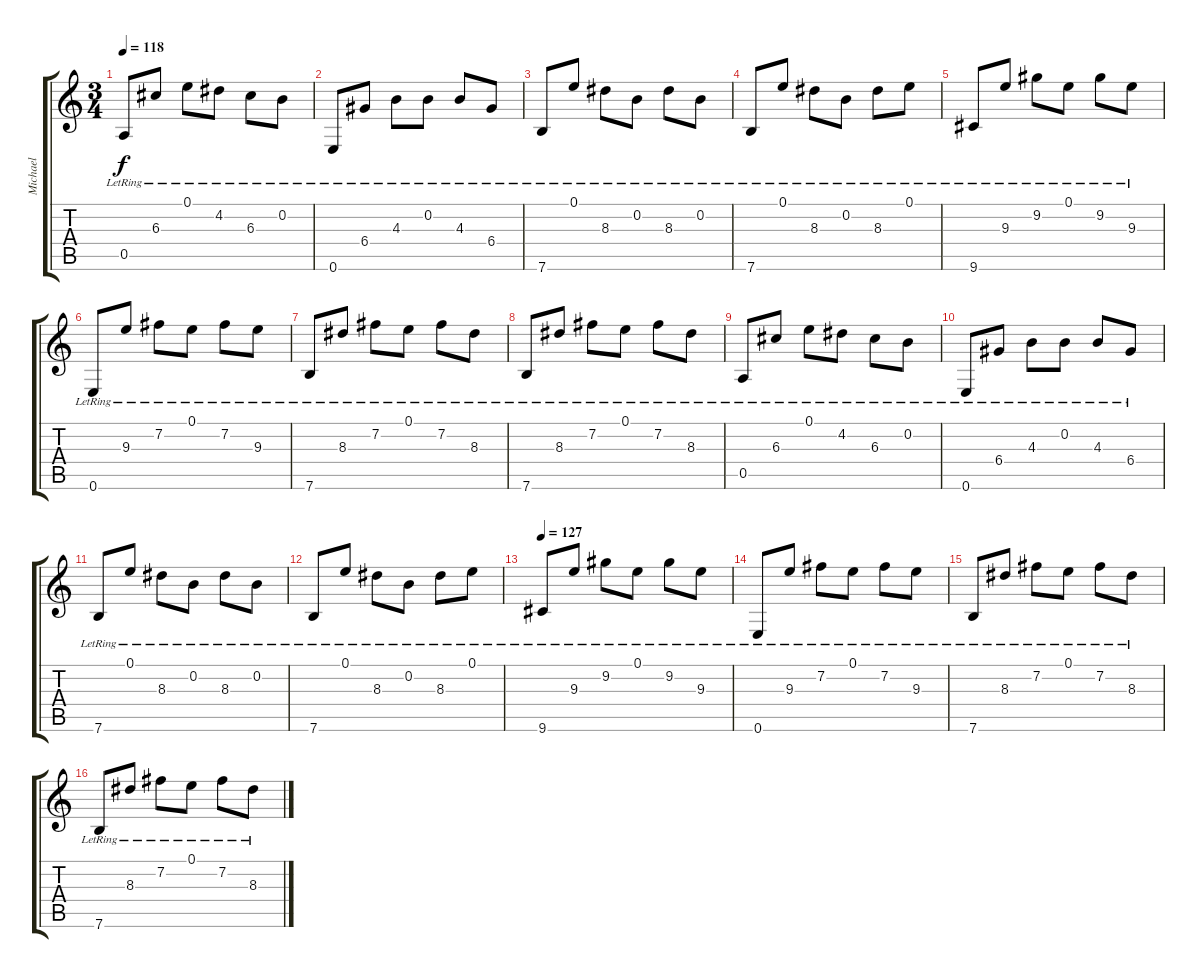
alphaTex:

\track ("Michael" "Michael") {instrument acousticguitarsteel}
\staff {score tabs}
\tuning (E4 B3 G3 D3 A2 E2) {hide}
\ts (3 4)
\tempo 118
\clef g2
\ks c
0.5{lr}.8{dy f} 6.3{lr}.8 0.1{lr}.8 4.2{lr}.8 6.3{lr}.8 0.2{lr}.8 |
0.6{lr}.8 6.4{lr}.8 4.3{lr}.8 0.2{lr}.8 4.3{lr}.8 6.4{lr}.8 |
7.6{lr}.8 0.1{lr}.8 8.3{lr}.8 0.2{lr}.8 8.3{lr}.8 0.2{lr}.8 |
7.6{lr}.8 0.1{lr}.8 8.3{lr}.8 0.2{lr}.8 8.3{lr}.8 0.1{lr}.8 |
9.6{lr}.8 9.3{lr}.8 9.2{lr}.8 0.1{lr}.8 9.2{lr}.8 9.3{lr}.8 |
0.6{lr}.8 9.3{lr}.8 7.2{lr}.8 0.1{lr}.8 7.2{lr}.8 9.3{lr}.8 |
7.6{lr}.8 8.3{lr}.8 7.2{lr}.8 0.1{lr}.8 7.2{lr}.8 8.3{lr}.8 |
7.6{lr}.8 8.3{lr}.8 7.2{lr}.8 0.1{lr}.8 7.2{lr}.8 8.3{lr}.8 |
0.5{lr}.8 6.3{lr}.8 0.1{lr}.8 4.2{lr}.8 6.3{lr}.8 0.2{lr}.8 |
0.6{lr}.8 6.4{lr}.8 4.3{lr}.8 0.2{lr}.8 4.3{lr}.8 6.4{lr}.8 |
7.6{lr}.8 0.1{lr}.8 8.3{lr}.8 0.2{lr}.8 8.3{lr}.8 0.2{lr}.8 |
7.6{lr}.8 0.1{lr}.8 8.3{lr}.8 0.2{lr}.8 8.3{lr}.8 0.1{lr}.8 |
\tempo 127
9.6{lr}.8 9.3{lr}.8 9.2{lr}.8 0.1{lr}.8 9.2{lr}.8 9.3{lr}.8 |
0.6{lr}.8 9.3{lr}.8 7.2{lr}.8 0.1{lr}.8 7.2{lr}.8 9.3{lr}.8 |
7.6{lr}.8 8.3{lr}.8 7.2{lr}.8 0.1{lr}.8 7.2{lr}.8 8.3{lr}.8 |
7.6{lr}.8 8.3{lr}.8 7.2{lr}.8 0.1{lr}.8 7.2{lr}.8 8.3{lr}.8
